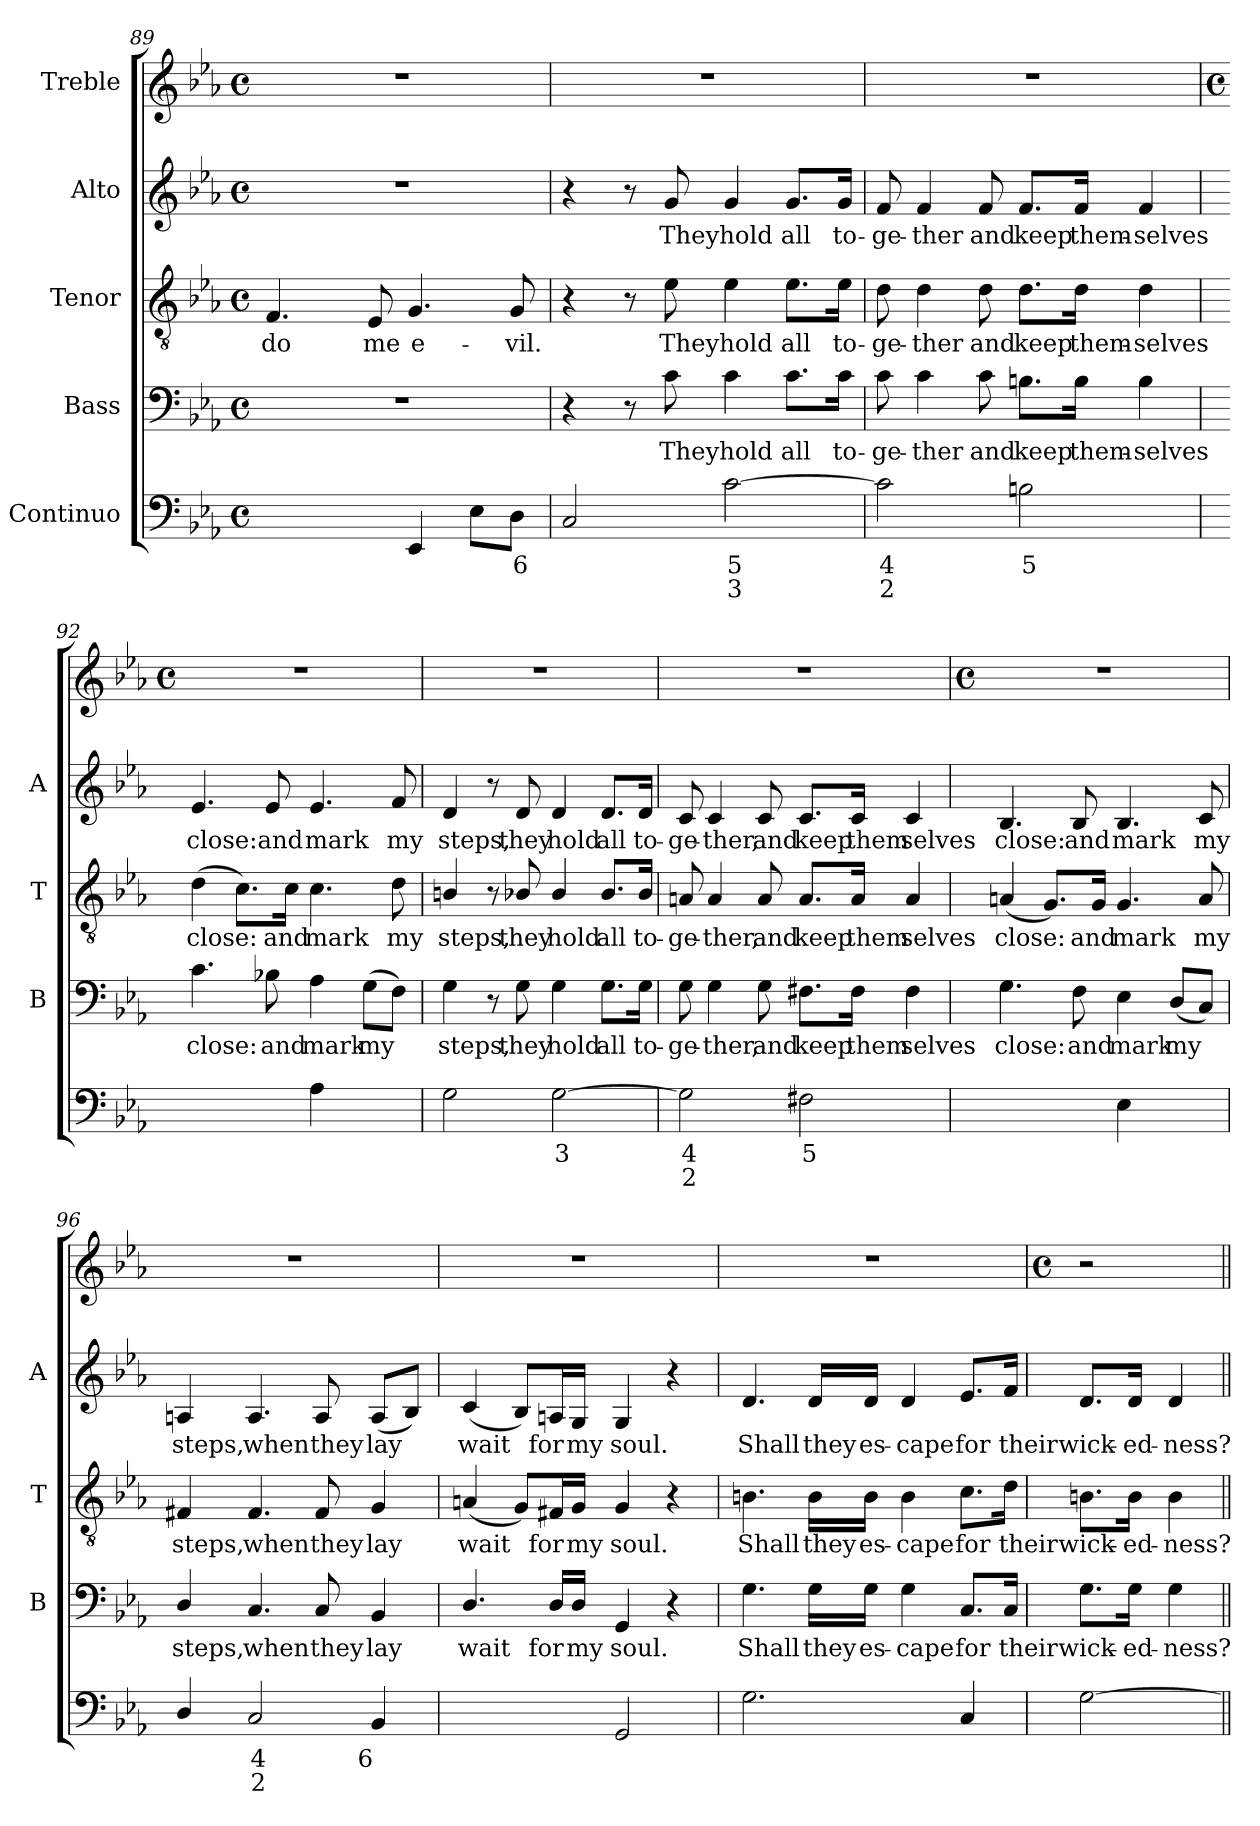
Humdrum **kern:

**kern	**text	**text	**kern	**text	**kern	**text	**kern	**text	**kern
*part5	*part5	*part5	*part4	*part4	*part3	*part3	*part2	*part2	*part1
*staff5	*staff5	*staff5	*staff4	*staff4	*staff3	*staff3	*staff2	*staff2	*staff1
*I"Continuo	*	*	*I"Bass	*	*I"Tenor	*	*I"Alto	*	*I"Treble
*	*	*	*I'B	*	*I'T	*	*I'A	*	*
*clefF4	*	*	*clefF4	*	*clefGv2	*	*clefG2	*	*clefG2
*k[b-e-a-]	*	*	*k[b-e-a-]	*	*k[b-e-a-]	*	*k[b-e-a-]	*	*k[b-e-a-]
*E-:	*	*	*E-:	*	*E-:	*	*E-:	*	*E-:
*M4/4	*	*	*M4/4	*	*M4/4	*	*M4/4	*	*M4/4
*met(c)	*	*	*met(c)	*	*met(c)	*	*met(c)	*	*met(c)
=89	=89	=89	=89	=89	=89	=89	=89	=89	=89
!	!LO:LY:b	!	!	!	!	!LO:LY:b	!	!	!
[4BB-/yy	4	.	1r	.	4.F/	do	1r	.	1r
!	!LO:LY:b	!	!	!	!	!	!	!	!
4BB-/yy]	3	.	.	.	.	.	.	.	.
!	!	!	!	!	!	!LO:LY:b	!	!	!
.	.	.	.	.	8E-/	me	.	.	.
!	!	!	!	!	!	!LO:LY:b	!	!	!
4EE-/	.	.	.	.	4.G/	e-	.	.	.
8E-\L	.	.	.	.	.	.	.	.	.
!	!LO:LY:b	!	!	!	!	!LO:LY:b	!	!	!
8D\J	6	.	.	.	8G/	-vil.	.	.	.
=90	=90	=90	=90	=90	=90	=90	=90	=90	=90
2C/	.	.	4r	.	4r	.	4r	.	1r
.	.	.	8r	.	8r	.	8r	.	.
!	!	!	!	!LO:LY:b	!	!LO:LY:b	!	!LO:LY:b	!
.	.	.	8c\	They	8e-\	They	8g/	They	.
!	!LO:LY:b	!LO:LY:b	!	!LO:LY:b	!	!LO:LY:b	!	!LO:LY:b	!
[2c\	5	3	4c\	hold	4e-\	hold	4g/	hold	.
!	!	!	!	!LO:LY:b	!	!LO:LY:b	!	!LO:LY:b	!
.	.	.	8.c\L	all	8.e-\L	all	8.g/L	all	.
!	!	!	!	!LO:LY:b	!	!LO:LY:b	!	!LO:LY:b	!
.	.	.	16c\Jk	to-	16e-\Jk	to-	16g/Jk	to-	.
=91	=91	=91	=91	=91	=91	=91	=91	=91	=91
!	!LO:LY:b	!LO:LY:b	!	!LO:LY:b	!	!LO:LY:b	!	!LO:LY:b	!
2c\]	4	2	8c\	-ge-	8d\	-ge-	8f/	-ge-	1r
!	!	!	!	!LO:LY:b	!	!LO:LY:b	!	!LO:LY:b	!
.	.	.	4c\	-ther	4d\	-ther	4f/	-ther	.
!	!	!	!	!LO:LY:b	!	!LO:LY:b	!	!LO:LY:b	!
.	.	.	8c\	and	8d\	and	8f/	and	.
!	!LO:LY:b	!	!	!LO:LY:b	!	!LO:LY:b	!	!LO:LY:b	!
2Bn\	5	.	8.Bn\L	keep	8.d\L	keep	8.f/L	keep	.
!	!	!	!	!LO:LY:b	!	!LO:LY:b	!	!LO:LY:b	!
.	.	.	16B\Jk	them-	16d\Jk	them-	16f/Jk	them-	.
!	!	!	!	!LO:LY:b	!	!LO:LY:b	!	!LO:LY:b	!
.	.	.	4B\	-selves	4d\	-selves	4f/	-selves	.
!!LO:PB:g=z
=92	=92	=92	=92	=92	=92	=92	=92	=92	=92
*	*	*	*	*	*	*	*	*	*M4/4
*	*	*	*	*	*	*	*	*	*met(c)
!	!LO:LY:b	!	!	!LO:LY:b	!	!LO:LY:b	!	!LO:LY:b	!
[4c\yy	9	.	4.c\	close:	(>4d\	close:	4.e-/	close:	1r
!	!LO:LY:b	!	!	!	!	!	!	!	!
8c\Lyy]	8	.	.	.	8.c\L)	.	.	.	.
!	!LO:LY:b	!LO:LY:b	!	!LO:LY:b	!	!	!	!LO:LY:b	!
8B-X\J	4	2	8B-X\	and	.	.	8e-/	and	.
!	!	!	!	!	!	!LO:LY:b	!	!	!
.	.	.	.	.	16c\Jk	and	.	.	.
!	!	!	!	!LO:LY:b	!	!LO:LY:b	!	!LO:LY:b	!
4A-\	.	.	4A-\	mark	4.c\	mark	4.e-/	mark	.
!	!LO:LY:b	!LO:LY:b	!	!LO:LY:b	!	!	!	!	!
[8F\Lyy	7	3	(>8G\L	my	.	.	.	.	.
!	!LO:LY:b	!	!	!	!	!LO:LY:b	!	!LO:LY:b	!
8F\Jyy]	6	.	8F\J)	.	8d\	my	8f/	my	.
=93	=93	=93	=93	=93	=93	=93	=93	=93	=93
!	!	!	!	!LO:LY:b	!	!LO:LY:b	!	!LO:LY:b	!
2G\	.	.	4G\	steps,	4Bn/	steps,	4d/	steps,	1r
.	.	.	8r	.	8r	.	8r	.	.
!	!	!	!	!LO:LY:b	!	!LO:LY:b	!	!LO:LY:b	!
.	.	.	8G\	they	8B-X/	they	8d/	they	.
!	!LO:LY:b	!	!	!LO:LY:b	!	!LO:LY:b	!	!LO:LY:b	!
[2G\	3	.	4G\	hold	4B-/	hold	4d/	hold	.
!	!	!	!	!LO:LY:b	!	!LO:LY:b	!	!LO:LY:b	!
.	.	.	8.G\L	all	8.B-/L	all	8.d/L	all	.
!	!	!	!	!LO:LY:b	!	!LO:LY:b	!	!LO:LY:b	!
.	.	.	16G\Jk	to-	16B-/Jk	to-	16d/Jk	to-	.
=94	=94	=94	=94	=94	=94	=94	=94	=94	=94
!	!LO:LY:b	!LO:LY:b	!	!LO:LY:b	!	!LO:LY:b	!	!LO:LY:b	!
2G\]	4	2	8G\	-ge-	8An/	-ge-	8c/	-ge-	1r
!	!	!	!	!LO:LY:b	!	!LO:LY:b	!	!LO:LY:b	!
.	.	.	4G\	-ther,	4A/	-ther,	4c/	-ther,	.
!	!	!	!	!LO:LY:b	!	!LO:LY:b	!	!LO:LY:b	!
.	.	.	8G\	and	8A/	and	8c/	and	.
!	!LO:LY:b	!	!	!LO:LY:b	!	!LO:LY:b	!	!LO:LY:b	!
2F#X\	5	.	8.F#X\L	keep	8.A/L	keep	8.c/L	keep	.
!	!	!	!	!LO:LY:b	!	!LO:LY:b	!	!LO:LY:b	!
.	.	.	16F#\Jk	them	16A/Jk	them	16c/Jk	them	.
!	!	!	!	!LO:LY:b	!	!LO:LY:b	!	!LO:LY:b	!
.	.	.	4F#\	selves	4A/	selves	4c/	selves	.
!!LO:LB:g=z
=95	=95	=95	=95	=95	=95	=95	=95	=95	=95
*	*	*	*	*	*	*	*	*	*M4/4
*	*	*	*	*	*	*	*	*	*met(c)
!	!LO:LY:b	!	!	!LO:LY:b	!	!LO:LY:b	!	!LO:LY:b	!
[4G\yy	9	.	4.G\	close:	(<4An/	close:	4.B-/	close:	1r
!	!LO:LY:b	!	!	!	!	!	!	!	!
8G\Lyy]	8	.	.	.	8.G/L)	.	.	.	.
!	!LO:LY:b	!LO:LY:b	!	!LO:LY:b	!	!	!	!LO:LY:b	!
8F\J	4	2	8F\	and	.	.	8B-/	and	.
!	!	!	!	!	!	!LO:LY:b	!	!	!
.	.	.	.	.	16G/Jk	and	.	.	.
!	!	!	!	!LO:LY:b	!	!LO:LY:b	!	!LO:LY:b	!
4E-\	.	.	4E-\	mark	4.G/	mark	4.B-/	mark	.
!	!LO:LY:b	!	!	!LO:LY:b	!	!	!	!	!
[8C/Lyy	7	.	(<8D/L	my	.	.	.	.	.
!	!LO:LY:b	!	!	!	!	!LO:LY:b	!	!LO:LY:b	!
8C/Jyy]	6	.	8C/J)	.	8A/	my	8c/	my	.
=96	=96	=96	=96	=96	=96	=96	=96	=96	=96
!	!	!	!	!LO:LY:b	!	!LO:LY:b	!	!LO:LY:b	!
4D/	.	.	4D/	steps,	4F#X/	steps,	4An/	steps,	1r
!	!LO:LY:b	!LO:LY:b	!	!LO:LY:b	!	!LO:LY:b	!	!LO:LY:b	!
2C/	4	2	4.C/	when	4.F#/	when	4.A/	when	.
!	!	!	!	!LO:LY:b	!	!LO:LY:b	!	!LO:LY:b	!
.	.	.	8C/	they	8F#/	they	8A/	they	.
!	!LO:LY:b	!	!	!LO:LY:b	!	!LO:LY:b	!	!LO:LY:b	!
4BB-/	6	.	4BB-/	lay	4G/	lay	(<8A/L	lay	.
.	.	.	.	.	.	.	8B-/J)	.	.
=97	=97	=97	=97	=97	=97	=97	=97	=97	=97
!	!LO:LY:b	!LO:LY:b	!	!LO:LY:b	!	!LO:LY:b	!	!LO:LY:b	!
[4D/yy	7	3	4.D/	wait	(<4An/	wait	(<4c/	wait	1r
!	!LO:LY:b	!LO:LY:b	!	!	!	!	!	!	!
8D\Lyy]	6	4	.	.	8G/L)	.	8B-/L)	.	.
!	!LO:LY:b	!LO:LY:b	!	!LO:LY:b	!	!LO:LY:b	!	!LO:LY:b	!
8D\Jyy	6	3	16D/LL	for	16F#X/L	for	16An/L	for	.
!	!	!	!	!LO:LY:b	!	!LO:LY:b	!	!LO:LY:b	!
.	.	.	16D/JJ	my	16G/JJ	my	16G/JJ	my	.
!	!	!	!	!LO:LY:b	!	!LO:LY:b	!	!LO:LY:b	!
2GG/	.	.	4GG/	soul.	4G/	soul.	4G/	soul.	.
.	.	.	4r	.	4r	.	4r	.	.
=98	=98	=98	=98	=98	=98	=98	=98	=98	=98
!	!	!	!	!LO:LY:b	!	!LO:LY:b	!	!LO:LY:b	!
2.G\	.	.	4.G\	Shall	4.Bn\	Shall	4.d/	Shall	1r
!	!	!	!	!LO:LY:b	!	!LO:LY:b	!	!LO:LY:b	!
.	.	.	16G\LL	they	16B\LL	they	16d/LL	they	.
!	!	!	!	!LO:LY:b	!	!LO:LY:b	!	!LO:LY:b	!
.	.	.	16G\JJ	es-	16B\JJ	es-	16d/JJ	es-	.
!	!	!	!	!LO:LY:b	!	!LO:LY:b	!	!LO:LY:b	!
.	.	.	4G\	-cape	4B\	-cape	4d/	-cape	.
!	!	!	!	!LO:LY:b	!	!LO:LY:b	!	!LO:LY:b	!
4C/	.	.	8.C/L	for	8.c\L	for	8.e-/L	for	.
!	!	!	!	!LO:LY:b	!	!LO:LY:b	!	!LO:LY:b	!
.	.	.	16C/Jk	their	16d\Jk	their	16f/Jk	their	.
!!LO:PB:g=z
=99	=99	=99	=99	=99	=99	=99	=99	=99	=99
*	*	*	*	*	*	*	*	*	*M4/4
*	*	*	*	*	*	*	*	*	*met(c)
!	!	!	!	!LO:LY:b	!	!LO:LY:b	!	!LO:LY:b	!
[2G\	.	.	8.G\L	wick-	8.Bn\L	wick-	8.d/L	wick-	2r
!	!	!	!	!LO:LY:b	!	!LO:LY:b	!	!LO:LY:b	!
.	.	.	16G\Jk	-ed-	16B\Jk	-ed-	16d/Jk	-ed-	.
!	!	!	!	!LO:LY:b	!	!LO:LY:b	!	!LO:LY:b	!
.	.	.	4G\	-ness?	4B\	-ness?	4d/	-ness?	.
=||	=||	=||	=||	=||	=||	=||	=||	=||	=||
*-	*-	*-	*-	*-	*-	*-	*-	*-	*-
